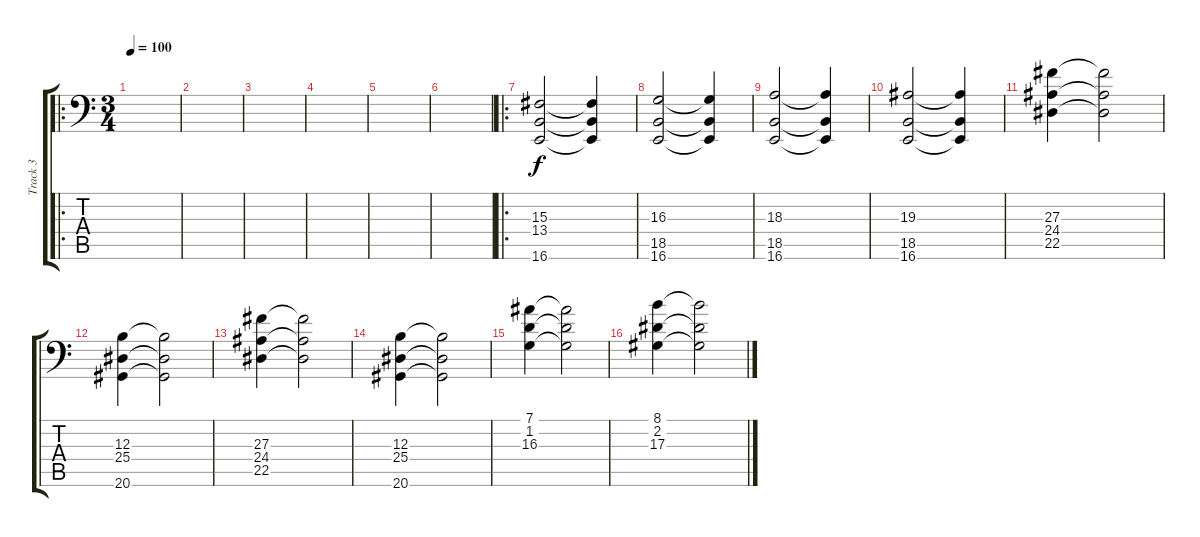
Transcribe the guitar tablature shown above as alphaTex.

\track ("Track 3" "Track 3") {instrument stringensemble2}
\staff {score tabs}
\tuning (Eb4 Db4 Eb2 Bb1 F1 C1) {hide}
\ro
\ts (3 4)
\tempo 100
\clef f4
\ks c
|
|
|
|
|
|
\ro
(15.3 13.4 16.6).2 (15.3{t} 13.4{t} 16.6{t}).4 |
(16.3 18.5 16.6).2 (16.3{t} 18.5{t} 16.6{t}).4 |
(18.3 18.5 16.6).2 (18.3{t} 18.5{t} 16.6{t}).4 |
(19.3 18.5 16.6).2 (19.3{t} 18.5{t} 16.6{t}).4 |
(27.3 24.4 22.5).4 (27.3{t} 24.4{t} 22.5{t}).2 |
(12.3 25.4 20.6).4 (12.3{t} 25.4{t} 20.6{t}).2 |
(27.3 24.4 22.5).4 (27.3{t} 24.4{t} 22.5{t}).2 |
(12.3 25.4 20.6).4 (12.3{t} 25.4{t} 20.6{t}).2 |
(7.1 1.2 16.3).4 (7.1{t} 1.2{t} 16.3{t}).2 |
(8.1 2.2 17.3).4 (8.1{t} 2.2{t} 17.3{t}).2
